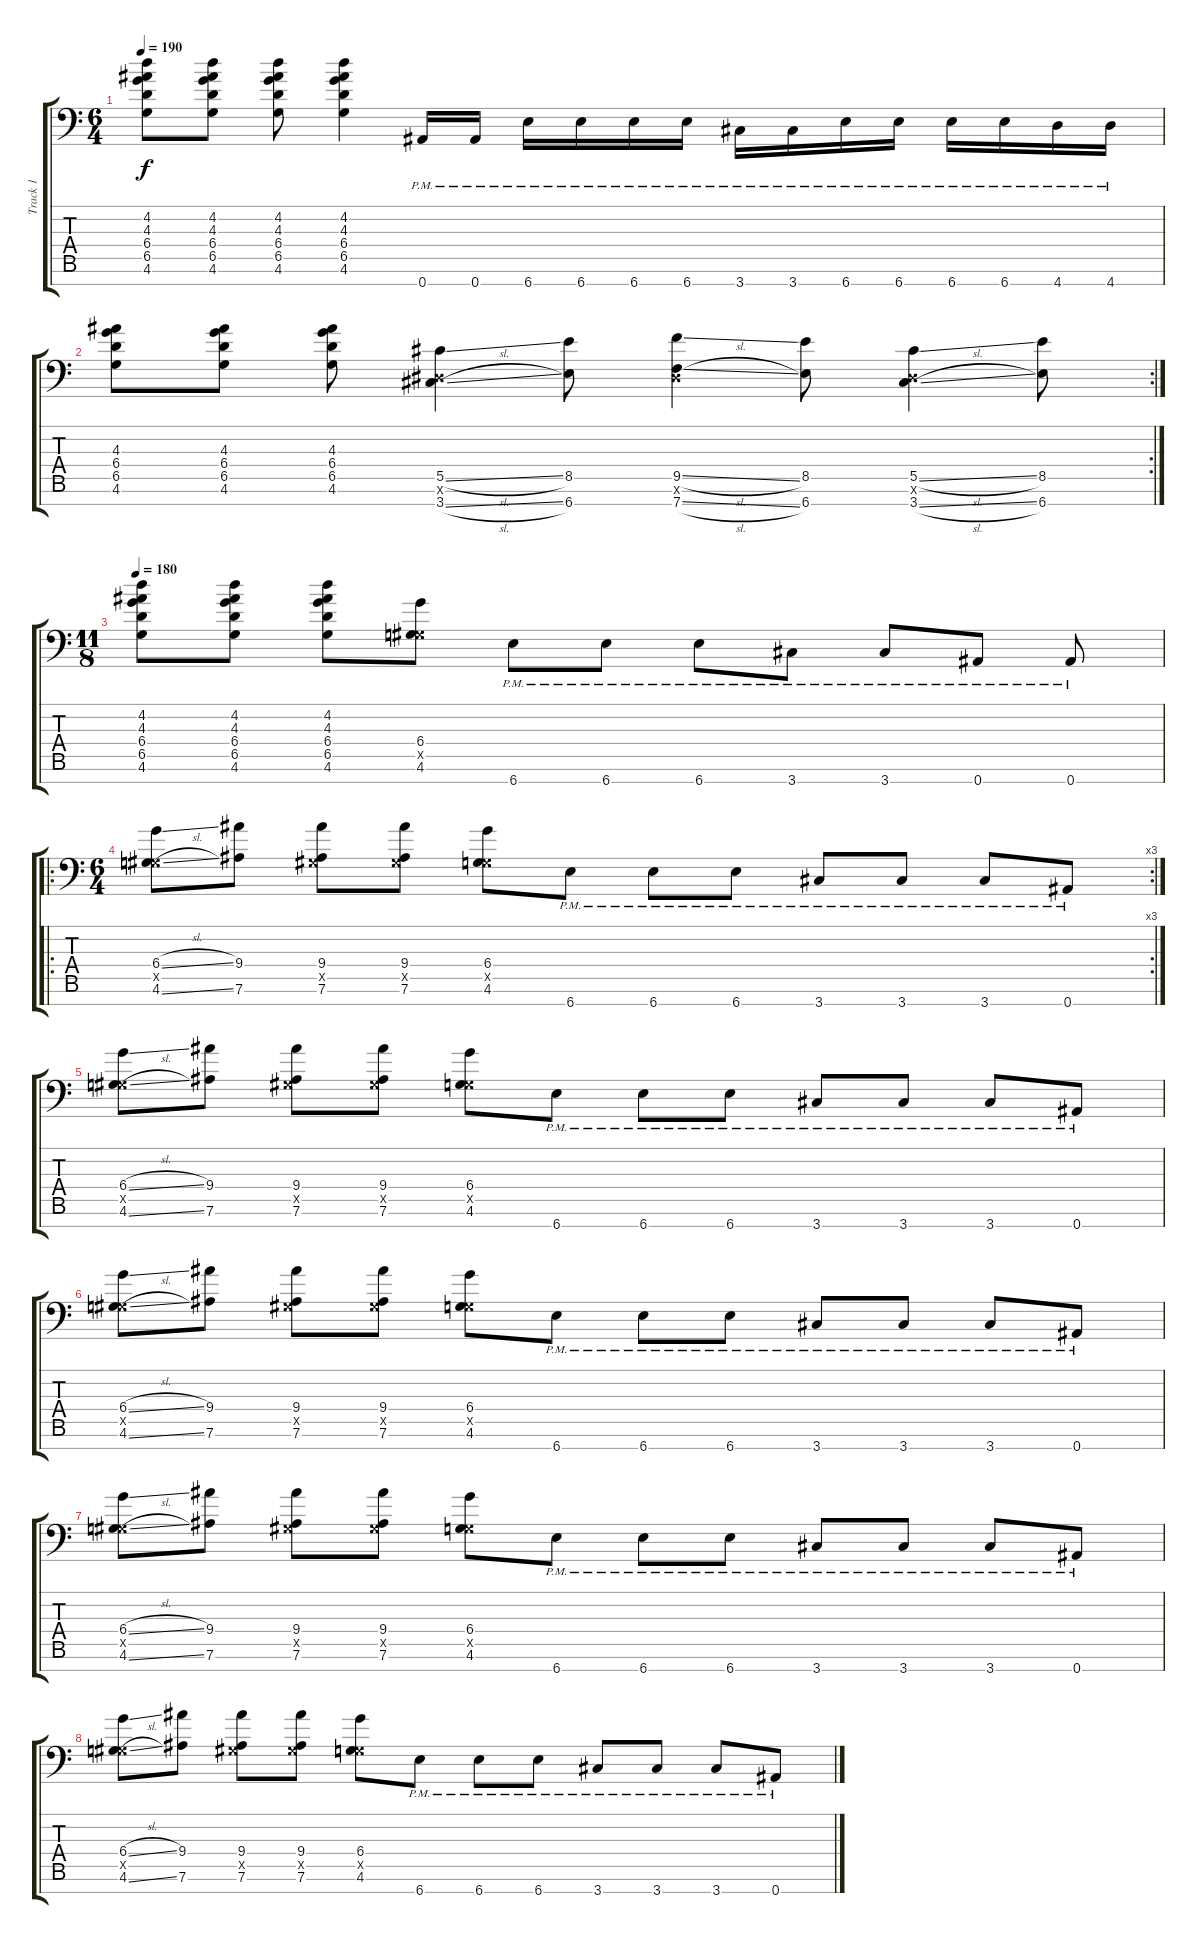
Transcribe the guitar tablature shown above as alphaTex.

\track ("Track 1" "Track 1") {instrument distortionguitar}
\staff {score tabs}
\tuning (Eb4 Bb3 Gb3 Db3 Ab2 Eb2 Bb1) {hide}
\ts (6 4)
\tempo 190
\clef f4
\ks c
(4.2 4.3 6.4 6.5 4.6).8{dy f} (4.2 4.3 6.4 6.5 4.6).8 (4.2 4.3 6.4 6.5 4.6).8 (4.2 4.3 6.4 6.5 4.6).4 0.7{pm}.16 0.7{pm}.16 6.7{pm}.16 6.7{pm}.16 6.7{pm}.16 6.7{pm}.16 3.7{pm}.16 3.7{pm}.16 6.7{pm}.16 6.7{pm}.16 6.7{pm}.16 6.7{pm}.16 4.7{pm}.16 4.7{pm}.16 |
\rc 2
(4.3 6.4 6.5 4.6).8 (4.3 6.4 6.5 4.6).8 (4.3 6.4 6.5 4.6).8 (5.5{sl} 0.6{x} 3.7{sl}).4 (8.5 6.7).8 (9.5{sl} 0.6{x} 7.7{sl}).4 (8.5 6.7).8 (5.5{sl} 0.6{x} 3.7{sl}).4 (8.5 6.7).8 |
\ts (11 8)
\tempo 180
(4.2 4.3 6.4 6.5 4.6).8 (4.2 4.3 6.4 6.5 4.6).8 (4.2 4.3 6.4 6.5 4.6).8 (6.4 0.5{x} 4.6).8 6.7{pm}.8 6.7{pm}.8 6.7{pm}.8 3.7{pm}.8 3.7{pm}.8 0.7{pm}.8 0.7{pm}.8 |
\ro
\rc 3
\ts (6 4)
(6.4{sl} 0.5{x} 4.6{sl}).8 (9.4 7.6).8 (9.4 0.5{x} 7.6).8 (9.4 0.5{x} 7.6).8 (6.4 0.5{x} 4.6).8 6.7{pm}.8 6.7{pm}.8 6.7{pm}.8 3.7{pm}.8 3.7{pm}.8 3.7{pm}.8 0.7{pm}.8 |
(6.4{sl} 0.5{x} 4.6{sl}).8 (9.4 7.6).8 (9.4 0.5{x} 7.6).8 (9.4 0.5{x} 7.6).8 (6.4 0.5{x} 4.6).8 6.7{pm}.8 6.7{pm}.8 6.7{pm}.8 3.7{pm}.8 3.7{pm}.8 3.7{pm}.8 0.7{pm}.8 |
(6.4{sl} 0.5{x} 4.6{sl}).8 (9.4 7.6).8 (9.4 0.5{x} 7.6).8 (9.4 0.5{x} 7.6).8 (6.4 0.5{x} 4.6).8 6.7{pm}.8 6.7{pm}.8 6.7{pm}.8 3.7{pm}.8 3.7{pm}.8 3.7{pm}.8 0.7{pm}.8 |
(6.4{sl} 0.5{x} 4.6{sl}).8 (9.4 7.6).8 (9.4 0.5{x} 7.6).8 (9.4 0.5{x} 7.6).8 (6.4 0.5{x} 4.6).8 6.7{pm}.8 6.7{pm}.8 6.7{pm}.8 3.7{pm}.8 3.7{pm}.8 3.7{pm}.8 0.7{pm}.8 |
(6.4{sl} 0.5{x} 4.6{sl}).8 (9.4 7.6).8 (9.4 0.5{x} 7.6).8 (9.4 0.5{x} 7.6).8 (6.4 0.5{x} 4.6).8 6.7{pm}.8 6.7{pm}.8 6.7{pm}.8 3.7{pm}.8 3.7{pm}.8 3.7{pm}.8 0.7{pm}.8
